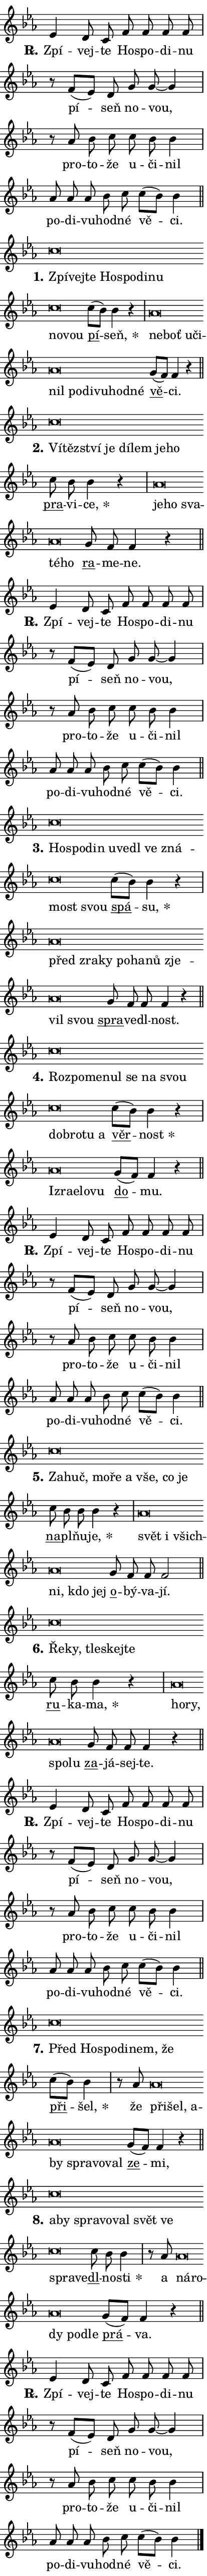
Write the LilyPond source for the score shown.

\version "2.24.0"
\header { tagline = "" }
\paper {
  indent = 0\cm
  top-margin = 0\cm
  right-margin = 0.13\cm % to fit lyric hyphens
  bottom-margin = 0\cm
  left-margin = 0\cm
  paper-width = 7\cm
  page-breaking = #ly:one-page-breaking
  system-system-spacing.basic-distance = #11
  score-system-spacing.basic-distance = #11
  ragged-last = ##f
}


%% Author: Thomas Morley
%% https://lists.gnu.org/archive/html/lilypond-user/2020-05/msg00002.html
#(define (line-position grob)
"Returns position of @var[grob} in current system:
   @code{'start}, if at first time-step
   @code{'end}, if at last time-step
   @code{'middle} otherwise
"
  (let* ((col (ly:item-get-column grob))
         (ln (ly:grob-object col 'left-neighbor))
         (rn (ly:grob-object col 'right-neighbor))
         (col-to-check-left (if (ly:grob? ln) ln col))
         (col-to-check-right (if (ly:grob? rn) rn col))
         (break-dir-left
           (and
             (ly:grob-property col-to-check-left 'non-musical #f)
             (ly:item-break-dir col-to-check-left)))
         (break-dir-right
           (and
             (ly:grob-property col-to-check-right 'non-musical #f)
             (ly:item-break-dir col-to-check-right))))
        (cond ((eqv? 1 break-dir-left) 'start)
              ((eqv? -1 break-dir-right) 'end)
              (else 'middle))))

#(define (tranparent-at-line-position vctor)
  (lambda (grob)
  "Relying on @code{line-position} select the relevant enry from @var{vctor}.
Used to determine transparency,"
    (case (line-position grob)
      ((end) (not (vector-ref vctor 0)))
      ((middle) (not (vector-ref vctor 1)))
      ((start) (not (vector-ref vctor 2))))))

noteHeadBreakVisibility =
#(define-music-function (break-visibility)(vector?)
"Makes @code{NoteHead}s transparent relying on @var{break-visibility}"
#{
  \override NoteHead.transparent =
    #(tranparent-at-line-position break-visibility)
#})

#(define delete-ledgers-for-transparent-note-heads
  (lambda (grob)
    "Reads whether a @code{NoteHead} is transparent.
If so this @code{NoteHead} is removed from @code{'note-heads} from
@var{grob}, which is supposed to be @code{LedgerLineSpanner}.
As a result ledgers are not printed for this @code{NoteHead}"
    (let* ((nhds-array (ly:grob-object grob 'note-heads))
           (nhds-list
             (if (ly:grob-array? nhds-array)
                 (ly:grob-array->list nhds-array)
                 '()))
           ;; Relies on the transparent-property being done before
           ;; Staff.LedgerLineSpanner.after-line-breaking is executed.
           ;; This is fragile ...
           (to-keep
             (remove
               (lambda (nhd)
                 (ly:grob-property nhd 'transparent #f))
               nhds-list)))
      ;; TODO find a better method to iterate over grob-arrays, similiar
      ;; to filter/remove etc for lists
      ;; For now rebuilt from scratch
      (set! (ly:grob-object grob 'note-heads)  '())
      (for-each
        (lambda (nhd)
          (ly:pointer-group-interface::add-grob grob 'note-heads nhd))
        to-keep))))

squashNotes = {
  \override NoteHead.X-extent = #'(-0.2 . 0.2)
  \override NoteHead.Y-extent = #'(-0.75 . 0)
  \override NoteHead.stencil =
    #(lambda (grob)
       (let ((pos (ly:grob-property grob 'staff-position)))
         (begin
           (if (< pos -7) (display "ERROR: Lower brevis then expected\n") (display ""))
           (if (<= pos -6) ly:text-interface::print ly:note-head::print))))
}
unSquashNotes = {
  \revert NoteHead.X-extent
  \revert NoteHead.Y-extent
  \revert NoteHead.stencil
}

hideNotes = \noteHeadBreakVisibility #begin-of-line-visible
unHideNotes = \noteHeadBreakVisibility #all-visible

% work-around for resetting accidentals
% https://lilypond.org/doc/v2.23/Documentation/notation/displaying-rhythms#unmetered-music
cadenzaMeasure = {
  \cadenzaOff
  \partial 1024 s1024
  \cadenzaOn
}

#(define-markup-command (accent layout props text) (markup?)
  "Underline accented syllable"
  (interpret-markup layout props
    #{\markup \override #'(offset . 4.3) \underline { #text }#}))

responsum = \markup \concat {
  "R" \hspace #-1.05 \path #0.1 #'((moveto 0 0.07) (lineto 0.9 0.8)) \hspace #0.05 "."
}

spaceSize = #0.6828661417322834 % exact space size for TeX Gyre Schola

\layout {
  \context {
    \Staff
    \remove "Time_signature_engraver"
    \override LedgerLineSpanner.after-line-breaking = #delete-ledgers-for-transparent-note-heads
  }
  \context {
    \Lyrics {
      \override LyricSpace.minimum-distance = \spaceSize
      \override LyricText.font-name = #"TeX Gyre Schola"
      \override LyricText.font-size = 1
      \override StanzaNumber.font-name = #"TeX Gyre Schola Bold"
      \override StanzaNumber.font-size = 1
    }
  }
  \context {
    \Score 
    \override NoteHead.text =
      #(lambda (grob) 
        (let ((pos (ly:grob-property grob 'staff-position)))
          #{\markup {
            \combine
              \halign #-0.55 \raise #(if (= pos -6) 0 0.5) \override #'(thickness . 2) \draw-line #'(3.2 . 0)
              \musicglyph "noteheads.sM1"
          }#}))
  }
}

% magnetic-lyrics.ily
%
%   written by
%     Jean Abou Samra <jean@abou-samra.fr>
%     Werner Lemberg <wl@gnu.org>
%
%   adapted by
%     Jiri Hon <jiri.hon@gmail.com>
%
% Version 2022-Apr-15

% https://www.mail-archive.com/lilypond-user@gnu.org/msg149350.html

#(define (Left_hyphen_pointer_engraver context)
   "Collect syllable-hyphen-syllable occurrences in lyrics and store
them in properties.  This engraver only looks to the left.  For
example, if the lyrics input is @code{foo -- bar}, it does the
following.

@itemize @bullet
@item
Set the @code{text} property of the @code{LyricHyphen} grob between
@q{foo} and @q{bar} to @code{foo}.

@item
Set the @code{left-hyphen} property of the @code{LyricText} grob with
text @q{foo} to the @code{LyricHyphen} grob between @q{foo} and
@q{bar}.
@end itemize

Use this auxiliary engraver in combination with the
@code{lyric-@/text::@/apply-@/magnetic-@/offset!} hook."
   (let ((hyphen #f)
         (text #f))
     (make-engraver
      (acknowledgers
       ((lyric-syllable-interface engraver grob source-engraver)
        (set! text grob)))
      (end-acknowledgers
       ((lyric-hyphen-interface engraver grob source-engraver)
        ;(when (not (grob::has-interface grob 'lyric-space-interface))
          (set! hyphen grob)));)
      ((stop-translation-timestep engraver)
       (when (and text hyphen)
         (ly:grob-set-object! text 'left-hyphen hyphen))
       (set! text #f)
       (set! hyphen #f)))))

#(define (lyric-text::apply-magnetic-offset! grob)
   "If the space between two syllables is less than the value in
property @code{LyricText@/.details@/.squash-threshold}, move the right
syllable to the left so that it gets concatenated with the left
syllable.

Use this function as a hook for
@code{LyricText@/.after-@/line-@/breaking} if the
@code{Left_@/hyphen_@/pointer_@/engraver} is active."
   (let ((hyphen (ly:grob-object grob 'left-hyphen #f)))
     (when hyphen
       (let ((left-text (ly:spanner-bound hyphen LEFT)))
         (when (grob::has-interface left-text 'lyric-syllable-interface)
           (let* ((common (ly:grob-common-refpoint grob left-text X))
                  (this-x-ext (ly:grob-extent grob common X))
                  (left-x-ext
                   (begin
                     ;; Trigger magnetism for left-text.
                     (ly:grob-property left-text 'after-line-breaking)
                     (ly:grob-extent left-text common X)))
                  ;; `delta` is the gap width between two syllables.
                  (delta (- (interval-start this-x-ext)
                            (interval-end left-x-ext)))
                  (details (ly:grob-property grob 'details))
                  (threshold (assoc-get 'squash-threshold details 0.2)))
             (when (< delta threshold)
               (let* (;; We have to manipulate the input text so that
                      ;; ligatures crossing syllable boundaries are not
                      ;; disabled.  For languages based on the Latin
                      ;; script this is essentially a beautification.
                      ;; However, for non-Western scripts it can be a
                      ;; necessity.
                      (lt (ly:grob-property left-text 'text))
                      (rt (ly:grob-property grob 'text))
                      (is-space (grob::has-interface hyphen 'lyric-space-interface))
                      (space (if is-space " " ""))
                      (extra-delta (if is-space spaceSize 0))
                      ;; Append new syllable.
                      (ltrt-space (if (and (string? lt) (string? rt))
                                (string-append lt space rt)
                                (make-concat-markup (list lt space rt))))
                      ;; Right-align `ltrt` to the right side.
                      (ltrt-space-markup (grob-interpret-markup
                               grob
                               (make-translate-markup
                                (cons (interval-length this-x-ext) 0)
                                (make-right-align-markup ltrt-space)))))
                 (begin
                   ;; Don't print `left-text`.
                   (ly:grob-set-property! left-text 'stencil #f)
                   ;; Set text and stencil (which holds all collected
                   ;; syllables so far) and shift it to the left.
                   (ly:grob-set-property! grob 'text ltrt-space)
                   (ly:grob-set-property! grob 'stencil ltrt-space-markup)
                   (ly:grob-translate-axis! grob (- (- delta extra-delta)) X))))))))))


#(define (lyric-hyphen::displace-bounds-first grob)
   ;; Make very sure this callback isn't triggered too early.
   (let ((left (ly:spanner-bound grob LEFT))
         (right (ly:spanner-bound grob RIGHT)))
     (ly:grob-property left 'after-line-breaking)
     (ly:grob-property right 'after-line-breaking)
     (ly:lyric-hyphen::print grob)))

squashThreshold = #0.4

\layout {
  \context {
    \Lyrics
    \consists #Left_hyphen_pointer_engraver
    \override LyricText.after-line-breaking =
      #lyric-text::apply-magnetic-offset!
    \override LyricHyphen.stencil = #lyric-hyphen::displace-bounds-first
    \override LyricText.details.squash-threshold = \squashThreshold
    \override LyricHyphen.minimum-distance = 0
    \override LyricHyphen.minimum-length = \squashThreshold
  }
}

squashText = \override LyricText.details.squash-threshold = 9999
unSquashText = \override LyricText.details.squash-threshold = \squashThreshold

leftText = \override LyricText.self-alignment-X = #LEFT
unLeftText = \revert LyricText.self-alignment-X

starOffset = #(lambda (grob) 
                (let ((x_offset (ly:self-alignment-interface::aligned-on-x-parent grob)))
                  (if (= x_offset 0) 0 (+ x_offset 1.2))))

star = #(define-music-function (syllable)(string?)
"Append star separator at the end of a syllable"
#{
  \once \override LyricText.X-offset = #starOffset
  \lyricmode { \markup {
    #syllable
    \override #'((font-name . "TeX Gyre Schola Bold")) \hspace #0.2 \lower #0.65 \larger "*"
  } }
#})

starAccent = #(define-music-function (syllable)(string?)
"Append star separator at the end of a syllable and make accent"
#{
  \once \override LyricText.X-offset = #starOffset
  \lyricmode { \markup {
    \accent #syllable
    \override #'((font-name . "TeX Gyre Schola Bold")) \hspace #0.2 \lower #0.65 \larger "*"
  } }
#})

breath = #(define-music-function (syllable)(string?)
"Append breathing indicator at the end of a syllable"
#{
  \lyricmode { \markup { #syllable "+" } }
#})

optionalBreath = #(define-music-function (syllable)(string?)
"Append optional breathing indicator at the end of a syllable"
#{
  \lyricmode { \markup { #syllable "(+)" } }
#})


\score {
    <<
        \new Voice = "melody" { \cadenzaOn \key es \major \relative { es'4 d8 c f f f f \cadenzaMeasure \bar "|" r f[( es)] d \bar "" g g~ g4 \cadenzaMeasure \bar "|" r8 as bes c \bar "" c bes bes4 \cadenzaMeasure \bar "|" as8 as as bes c c[( bes)] bes4 \cadenzaMeasure \bar "||" \break } }
        \new Lyrics \lyricsto "melody" { \lyricmode { \set stanza = \responsum
Zpí -- vej -- te Ho -- spo -- di -- nu pí -- seň no -- vou, pro -- to -- že u -- či -- nil po -- di -- vu -- hod -- né vě -- ci. } }
    >>
    \layout {}
}

\score {
    <<
        \new Voice = "melody" { \cadenzaOn \key es \major \relative { \squashNotes c''\breve*1/16 \hideNotes \breve*1/16 \bar "" \breve*1/16 \bar "" \breve*1/16 \bar "" \breve*1/16 \bar "" \breve*1/16 \bar "" \breve*1/16 \bar "" \breve*1/16 \breve*1/16 \bar "" \unHideNotes \unSquashNotes \bar "" c8[( bes)] bes4 r \cadenzaMeasure \bar "|" \squashNotes as\breve*1/16 \hideNotes \breve*1/16 \bar "" \breve*1/16 \bar "" \breve*1/16 \bar "" \breve*1/16 \bar "" \breve*1/16 \bar "" \breve*1/16 \bar "" \breve*1/16 \bar "" \breve*1/16 \breve*1/16 \bar "" \unHideNotes \unSquashNotes \bar "" g8[( f)] f4 r \cadenzaMeasure \bar "||" \break } }
        \new Lyrics \lyricsto "melody" { \lyricmode { \set stanza = "1."
\leftText Zpí -- \squashText vej -- te Ho -- spo -- di -- nu no -- vou \unLeftText \unSquashText \markup \accent pí -- \star seň, \leftText ne -- \squashText boť u -- či -- nil po -- di -- vu -- hod -- né \unLeftText \unSquashText \markup \accent vě -- ci. } }
    >>
    \layout {}
}

\score {
    <<
        \new Voice = "melody" { \cadenzaOn \key es \major \relative { \squashNotes c''\breve*1/16 \hideNotes \breve*1/16 \bar "" \breve*1/16 \bar "" \breve*1/16 \bar "" \breve*1/16 \bar "" \breve*1/16 \bar "" \breve*1/16 \breve*1/16 \bar "" \unHideNotes \unSquashNotes \bar "" c8 bes bes4 r \cadenzaMeasure \bar "|" \squashNotes as\breve*1/16 \hideNotes \breve*1/16 \bar "" \breve*1/16 \bar "" \breve*1/16 \breve*1/16 \bar "" \unHideNotes \unSquashNotes \bar "" g8 f f4 r \cadenzaMeasure \bar "||" \break } }
        \new Lyrics \lyricsto "melody" { \lyricmode { \set stanza = "2."
\leftText Ví -- \squashText těz -- ství je dí -- lem je -- ho \unLeftText \unSquashText \markup \accent pra -- vi -- \star ce, \leftText je -- \squashText ho sva -- té -- ho \unLeftText \unSquashText \markup \accent ra -- me -- ne. } }
    >>
    \layout {}
}

\score {
    <<
        \new Voice = "melody" { \cadenzaOn \key es \major \relative { es'4 d8 c f f f f \cadenzaMeasure \bar "|" r f[( es)] d \bar "" g g~ g4 \cadenzaMeasure \bar "|" r8 as bes c \bar "" c bes bes4 \cadenzaMeasure \bar "|" as8 as as bes c c[( bes)] bes4 \cadenzaMeasure \bar "||" \break } }
        \new Lyrics \lyricsto "melody" { \lyricmode { \set stanza = \responsum
Zpí -- vej -- te Ho -- spo -- di -- nu pí -- seň no -- vou, pro -- to -- že u -- či -- nil po -- di -- vu -- hod -- né vě -- ci. } }
    >>
    \layout {}
}

\score {
    <<
        \new Voice = "melody" { \cadenzaOn \key es \major \relative { \squashNotes c''\breve*1/16 \hideNotes \breve*1/16 \bar "" \breve*1/16 \bar "" \breve*1/16 \bar "" \breve*1/16 \bar "" \breve*1/16 \bar "" \breve*1/16 \bar "" \breve*1/16 \bar "" \breve*1/16 \breve*1/16 \bar "" \unHideNotes \unSquashNotes \bar "" c8[( bes)] bes4 r \cadenzaMeasure \bar "|" \squashNotes as\breve*1/16 \hideNotes \breve*1/16 \bar "" \breve*1/16 \bar "" \breve*1/16 \bar "" \breve*1/16 \bar "" \breve*1/16 \bar "" \breve*1/16 \bar "" \breve*1/16 \breve*1/16 \bar "" \unHideNotes \unSquashNotes \bar "" g8 f f f4 r \cadenzaMeasure \bar "||" \break } }
        \new Lyrics \lyricsto "melody" { \lyricmode { \set stanza = "3."
\leftText Ho -- \squashText spo -- din u -- ve -- dl ve zná -- most svou \unLeftText \unSquashText \markup \accent spá -- \star su, \leftText před \squashText zra -- ky po -- ha -- nů zje -- vil svou \unLeftText \unSquashText \markup \accent spra -- ve -- dl -- nost. } }
    >>
    \layout {}
}

\score {
    <<
        \new Voice = "melody" { \cadenzaOn \key es \major \relative { \squashNotes c''\breve*1/16 \hideNotes \breve*1/16 \bar "" \breve*1/16 \bar "" \breve*1/16 \bar "" \breve*1/16 \bar "" \breve*1/16 \bar "" \breve*1/16 \bar "" \breve*1/16 \bar "" \breve*1/16 \bar "" \breve*1/16 \breve*1/16 \bar "" \unHideNotes \unSquashNotes \bar "" c8[( bes)] bes4 r \cadenzaMeasure \bar "|" \squashNotes as\breve*1/16 \hideNotes \breve*1/16 \bar "" \breve*1/16 \bar "" \breve*1/16 \breve*1/16 \bar "" \unHideNotes \unSquashNotes \bar "" g8[( f)] f4 r \cadenzaMeasure \bar "||" \break } }
        \new Lyrics \lyricsto "melody" { \lyricmode { \set stanza = "4."
\leftText Roz -- \squashText po -- me -- nul se na svou dob -- ro -- tu a \unLeftText \unSquashText \markup \accent věr -- \star nost \leftText Iz -- \squashText ra -- e -- lo -- vu \unLeftText \unSquashText \markup \accent do -- mu. } }
    >>
    \layout {}
}

\score {
    <<
        \new Voice = "melody" { \cadenzaOn \key es \major \relative { es'4 d8 c f f f f \cadenzaMeasure \bar "|" r f[( es)] d \bar "" g g~ g4 \cadenzaMeasure \bar "|" r8 as bes c \bar "" c bes bes4 \cadenzaMeasure \bar "|" as8 as as bes c c[( bes)] bes4 \cadenzaMeasure \bar "||" \break } }
        \new Lyrics \lyricsto "melody" { \lyricmode { \set stanza = \responsum
Zpí -- vej -- te Ho -- spo -- di -- nu pí -- seň no -- vou, pro -- to -- že u -- či -- nil po -- di -- vu -- hod -- né vě -- ci. } }
    >>
    \layout {}
}

\score {
    <<
        \new Voice = "melody" { \cadenzaOn \key es \major \relative { \squashNotes c''\breve*1/16 \hideNotes \breve*1/16 \bar "" \breve*1/16 \bar "" \breve*1/16 \bar "" \breve*1/16 \bar "" \breve*1/16 \bar "" \breve*1/16 \breve*1/16 \bar "" \unHideNotes \unSquashNotes \bar "" c8 bes bes bes4 r \cadenzaMeasure \bar "|" \squashNotes as\breve*1/16 \hideNotes \breve*1/16 \bar "" \breve*1/16 \bar "" \breve*1/16 \bar "" \breve*1/16 \breve*1/16 \bar "" \unHideNotes \unSquashNotes \bar "" g8 f f f2 \cadenzaMeasure \bar "||" \break } }
        \new Lyrics \lyricsto "melody" { \lyricmode { \set stanza = "5."
\leftText Za -- \squashText huč, mo -- ře a vše, co je \unLeftText \unSquashText \markup \accent na -- pl -- ňu -- \star je, \leftText svět \squashText i všich -- ni, kdo jej \unLeftText \unSquashText \markup \accent o -- bý -- va -- jí. } }
    >>
    \layout {}
}

\score {
    <<
        \new Voice = "melody" { \cadenzaOn \key es \major \relative { \squashNotes c''\breve*1/16 \hideNotes \breve*1/16 \bar "" \breve*1/16 \bar "" \breve*1/16 \breve*1/16 \bar "" \unHideNotes \unSquashNotes \bar "" c8 bes bes4 r \cadenzaMeasure \bar "|" \squashNotes as\breve*1/16 \hideNotes \breve*1/16 \bar "" \breve*1/16 \breve*1/16 \bar "" \unHideNotes \unSquashNotes \bar "" g8 f f f4 r \cadenzaMeasure \bar "||" \break } }
        \new Lyrics \lyricsto "melody" { \lyricmode { \set stanza = "6."
\leftText Ře -- \squashText ky, tle -- skej -- te \unLeftText \unSquashText \markup \accent ru -- ka -- \star ma, \leftText ho -- \squashText ry, spo -- lu \unLeftText \unSquashText \markup \accent za -- já -- sej -- te. } }
    >>
    \layout {}
}

\score {
    <<
        \new Voice = "melody" { \cadenzaOn \key es \major \relative { es'4 d8 c f f f f \cadenzaMeasure \bar "|" r f[( es)] d \bar "" g g~ g4 \cadenzaMeasure \bar "|" r8 as bes c \bar "" c bes bes4 \cadenzaMeasure \bar "|" as8 as as bes c c[( bes)] bes4 \cadenzaMeasure \bar "||" \break } }
        \new Lyrics \lyricsto "melody" { \lyricmode { \set stanza = \responsum
Zpí -- vej -- te Ho -- spo -- di -- nu pí -- seň no -- vou, pro -- to -- že u -- či -- nil po -- di -- vu -- hod -- né vě -- ci. } }
    >>
    \layout {}
}

\score {
    <<
        \new Voice = "melody" { \cadenzaOn \key es \major \relative { \squashNotes c''\breve*1/16 \hideNotes \breve*1/16 \bar "" \breve*1/16 \bar "" \breve*1/16 \bar "" \breve*1/16 \breve*1/16 \bar "" \unHideNotes \unSquashNotes \bar "" c8[( bes)] bes4 \cadenzaMeasure \bar "|" r8 as8 \squashNotes as\breve*1/16 \hideNotes \breve*1/16 \bar "" \breve*1/16 \bar "" \breve*1/16 \bar "" \breve*1/16 \bar "" \breve*1/16 \breve*1/16 \bar "" \unHideNotes \unSquashNotes \bar "" g8[( f)] f4 r \cadenzaMeasure \bar "||" \break } }
        \new Lyrics \lyricsto "melody" { \lyricmode { \set stanza = "7."
\leftText Před \squashText Ho -- spo -- di -- nem, že \unLeftText \unSquashText \markup \accent při -- \star šel, že \leftText při -- \squashText šel, a -- by spra -- vo -- val \unLeftText \unSquashText \markup \accent ze -- mi, } }
    >>
    \layout {}
}

\score {
    <<
        \new Voice = "melody" { \cadenzaOn \key es \major \relative { \squashNotes c''\breve*1/16 \hideNotes \breve*1/16 \bar "" \breve*1/16 \bar "" \breve*1/16 \bar "" \breve*1/16 \bar "" \breve*1/16 \bar "" \breve*1/16 \bar "" \breve*1/16 \breve*1/16 \bar "" \unHideNotes \unSquashNotes \bar "" c8 bes bes4 \cadenzaMeasure \bar "|" r8 as8 \squashNotes as\breve*1/16 \hideNotes \breve*1/16 \bar "" \breve*1/16 \bar "" \breve*1/16 \breve*1/16 \bar "" \unHideNotes \unSquashNotes \bar "" g8[( f)] f4 r \cadenzaMeasure \bar "||" \break } }
        \new Lyrics \lyricsto "melody" { \lyricmode { \set stanza = "8."
\leftText a -- \squashText by spra -- vo -- val svět ve spra -- ve -- \unLeftText \unSquashText \markup \accent dl -- no -- \star sti a \leftText ná -- \squashText ro -- dy po -- dle \unLeftText \unSquashText \markup \accent prá -- va. } }
    >>
    \layout {}
}

\score {
    <<
        \new Voice = "melody" { \cadenzaOn \key es \major \relative { es'4 d8 c f f f f \cadenzaMeasure \bar "|" r f[( es)] d \bar "" g g~ g4 \cadenzaMeasure \bar "|" r8 as bes c \bar "" c bes bes4 \cadenzaMeasure \bar "|" as8 as as bes c c[( bes)] bes4 \cadenzaMeasure \bar "||" \break } \bar "|." }
        \new Lyrics \lyricsto "melody" { \lyricmode { \set stanza = \responsum
Zpí -- vej -- te Ho -- spo -- di -- nu pí -- seň no -- vou, pro -- to -- že u -- či -- nil po -- di -- vu -- hod -- né vě -- ci. } }
    >>
    \layout {}
}
